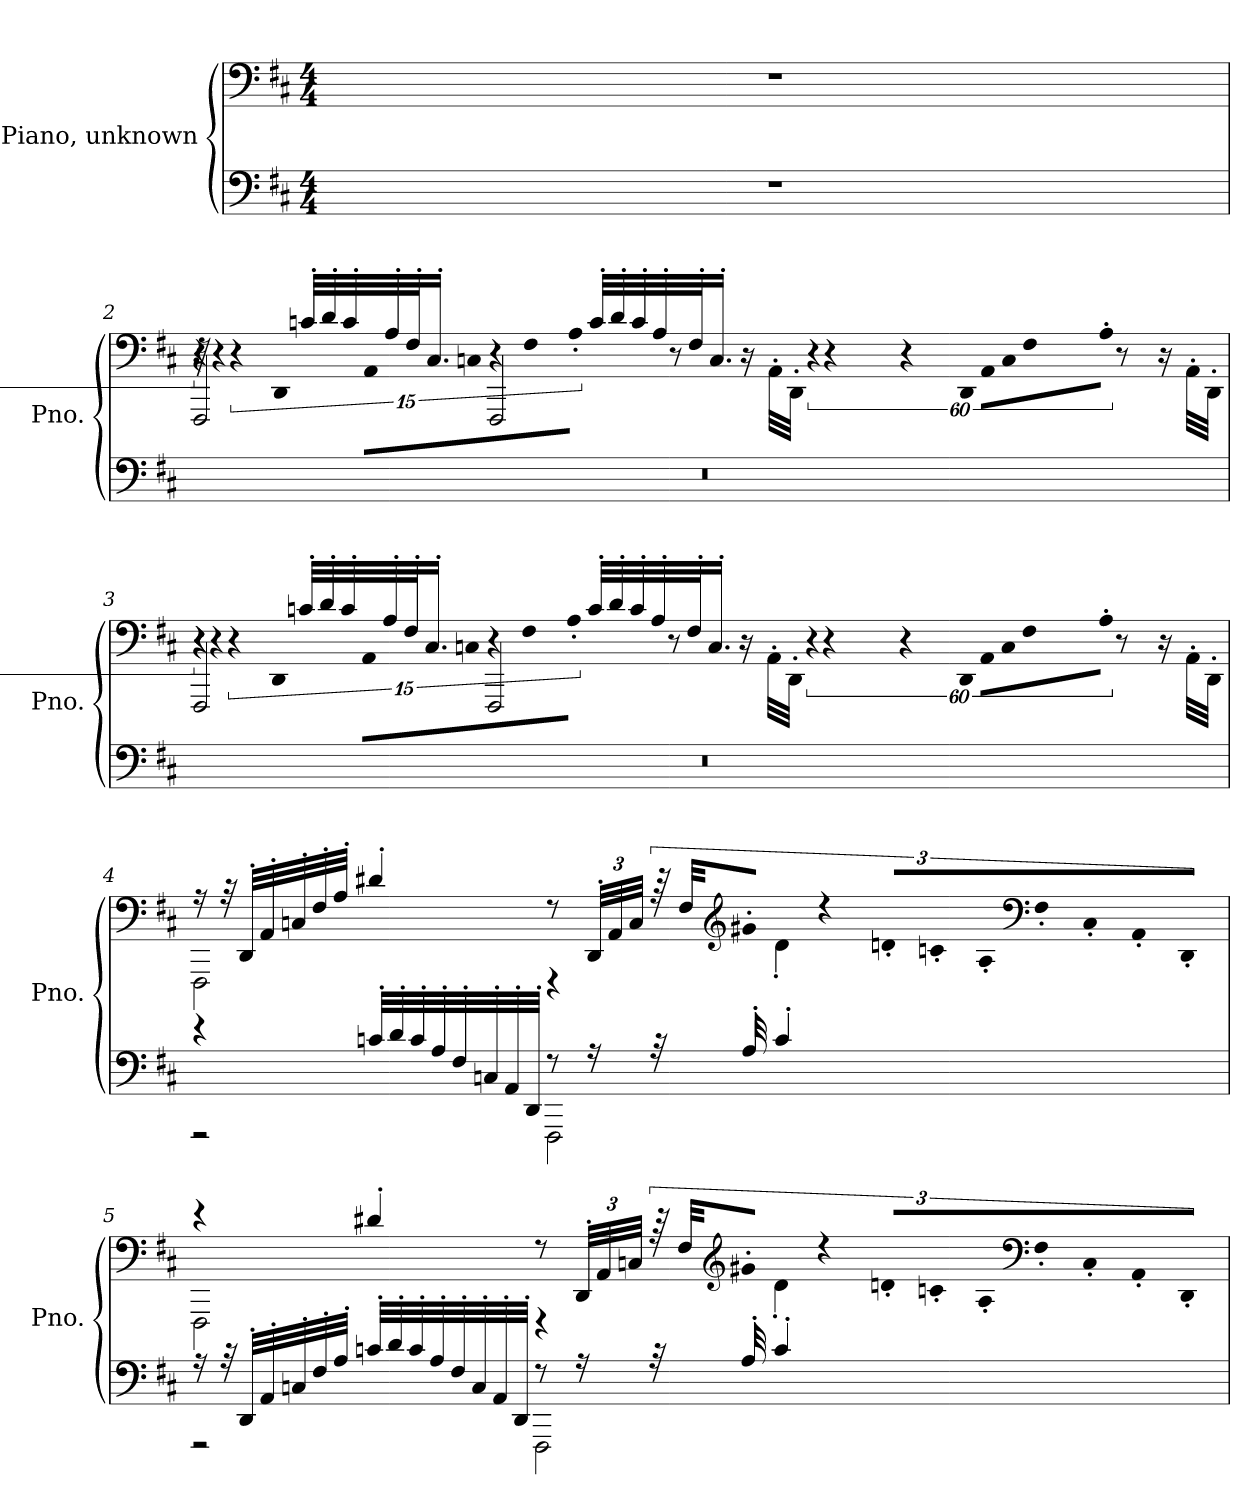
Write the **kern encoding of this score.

**kern	**kern
*part1	*part1
*staff2	*staff1
*I"Piano, unknown	*
*I'Pno.	*
*clefF4	*clefF4
*k[f#c#]	*k[f#c#]
*M4/4	*M4/4
*MM120	*MM120
=1	=1
1r	1r
=2	=2
*	*^
!	!	!LO:N:vis=32
*	*	*^
1r	4r	1920%53r	2FFF#/
!	!	!LO:N:vis=32	!
.	.	1920%53r	.
.	.	1920ryy	.
!	!	!LO:N:vis=16	!
.	.	1920%107r	.
!	!	!LO:N:vis=32	!
.	.	1920%53DD\	.
!	!	!LO:N:vis=32	!
.	.	1920%53AA\LLL	.
!	!	!LO:N:vis=32	!
.	.	1920%53Cn\	.
!	!	!LO:N:vis=32	!
.	.	1920%53F#\	.
.	.	1920ryy	.
!	!	!LO:N:vis=32	!
.	.	1920%53A'\JJJ	.
.	32cn'/LLL	8r	.
.	32d'/	.	.
.	32c'/	.	.
.	32A'/	.	.
.	32F#'/J	16r	.
.	16.C'/JJ	.	.
.	.	32AA'\LLL	.
.	.	32DD'\JJJ	.
!	!	!LO:N:vis=32	!
.	4r	1920%53r	2FFF#/
!	!	!LO:N:vis=32	!
.	.	1920%53r	.
.	.	1920ryy	.
!	!	!LO:N:vis=16	!
.	.	1920%107r	.
!	!	!LO:N:vis=32	!
.	.	1920%53DD\	.
!	!	!LO:N:vis=32	!
.	.	1920%53AA\LLL	.
!	!	!LO:N:vis=32	!
.	.	1920%53C\	.
!	!	!LO:N:vis=32	!
.	.	1920%53F#\	.
.	.	1920ryy	.
!	!	!LO:N:vis=32	!
.	.	1920%53A'\JJJ	.
.	32c'/LLL	8r	.
.	32d'/	.	.
.	32c'/	.	.
.	32A'/	.	.
.	32F#'/J	16r	.
.	16.C'/JJ	.	.
.	.	32AA'\LLL	.
.	.	32DD'\JJJ	.
!!LO:LB:g=z	!!	!!
=3	=3	=3	=3
!	!	!LO:N:vis=32	!
1r	4r	1920%53r	2FFF#/
!	!	!LO:N:vis=32	!
.	.	1920%53r	.
.	.	1920ryy	.
!	!	!LO:N:vis=16	!
.	.	1920%107r	.
!	!	!LO:N:vis=32	!
.	.	1920%53DD\	.
!	!	!LO:N:vis=32	!
.	.	1920%53AA\LLL	.
!	!	!LO:N:vis=32	!
.	.	1920%53Cn\	.
!	!	!LO:N:vis=32	!
.	.	1920%53F#\	.
.	.	1920ryy	.
!	!	!LO:N:vis=32	!
.	.	1920%53A'\JJJ	.
.	32cn'/LLL	8r	.
.	32d'/	.	.
.	32c'/	.	.
.	32A'/	.	.
.	32F#'/J	16r	.
.	16.C'/JJ	.	.
.	.	32AA'\LLL	.
.	.	32DD'\JJJ	.
!	!	!LO:N:vis=32	!
.	4r	1920%53r	2FFF#/
!	!	!LO:N:vis=32	!
.	.	1920%53r	.
.	.	1920ryy	.
!	!	!LO:N:vis=16	!
.	.	1920%107r	.
!	!	!LO:N:vis=32	!
.	.	1920%53DD\	.
!	!	!LO:N:vis=32	!
.	.	1920%53AA\LLL	.
!	!	!LO:N:vis=32	!
.	.	1920%53C\	.
!	!	!LO:N:vis=32	!
.	.	1920%53F#\	.
.	.	1920ryy	.
!	!	!LO:N:vis=32	!
.	.	1920%53A'\JJJ	.
.	32c'/LLL	8r	.
.	32d'/	.	.
.	32c'/	.	.
.	32A'/	.	.
.	32F#'/J	16r	.
.	16.C'/JJ	.	.
.	.	32AA'\LLL	.
.	.	32DD'\JJJ	.
*	*	*v	*v
!!LO:LB:g=z
=4	=4	=4
*^	*	*
4r	2r	16r	2FFF#\
.	.	32r	.
.	.	32DD'/LLL	.
.	.	32AA'/	.
.	.	32Cn'/	.
.	.	32F#'/	.
.	.	32A'/JJJ	.
32cn'/LLL	.	4d#X'/	.
32d'/	.	.	.
32c'/	.	.	.
32A'/	.	.	.
32F#'/	.	.	.
32Cn'/	.	.	.
32AA'/	.	.	.
32DD'/JJJ	.	.	.
8r	2FFF#\	8r	4r
*	*	*Xbrackettup	*
16r	.	48DD'/LLL	.
.	.	48AA/	.
.	.	48C/JJJ	.
*	*	*brackettup	*
32r	.	96r	.
.	.	48F#/LLL	.
*	*	*clefG2	*
32A'/	.	32g#X'/JJJ	.
4c'/	.	32r	4d#'\
.	.	32dn'/LLL	.
.	.	32cn'/	.
.	.	32A'/	.
*	*	*clefF4	*
.	.	32F#'/	.
.	.	32C'/	.
.	.	32AA'/	.
.	.	32DD'/JJJ	.
!!LO:LB:g=z	!!
=5	=5	=5	=5
16r	2r	4r	2FFF#\
32r	.	.	.
32DD'/LLL	.	.	.
32AA'/	.	.	.
32Cn'/	.	.	.
32F#'/	.	.	.
32A'/JJJ	.	.	.
32cn'/LLL	.	4d#X'/	.
32d'/	.	.	.
32c'/	.	.	.
32A'/	.	.	.
32F#'/	.	.	.
32C'/	.	.	.
32AA'/	.	.	.
32DD'/JJJ	.	.	.
8r	2FFF#\	8r	4r
*	*	*Xbrackettup	*
16r	.	48DD'/LLL	.
.	.	48AA/	.
.	.	48Cn/JJJ	.
*	*	*brackettup	*
32r	.	96r	.
.	.	48F#/LLL	.
*	*	*clefG2	*
32A'/	.	32g#X'/JJJ	.
4c'/	.	32r	4d#'\
.	.	32dn'/LLL	.
.	.	32cn'/	.
.	.	32A'/	.
*	*	*clefF4	*
.	.	32F#'/	.
.	.	32C'/	.
.	.	32AA'/	.
.	.	32DD'/JJJ	.
*v	*v	*	*
*	*v	*v
=	=
*-	*-
